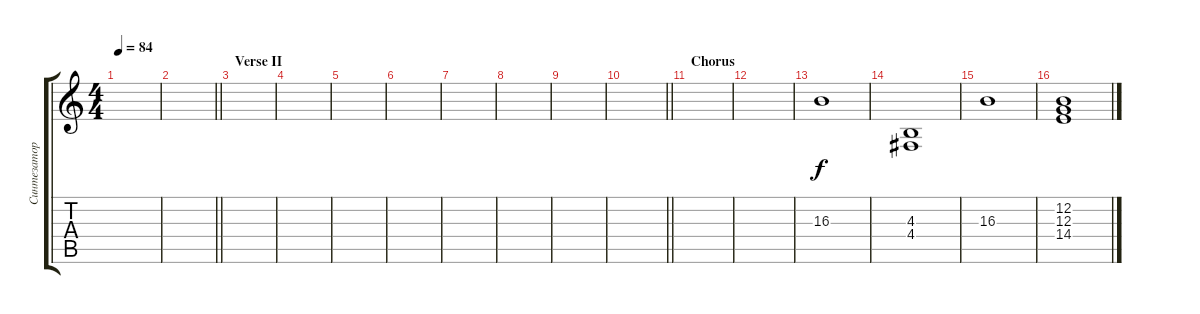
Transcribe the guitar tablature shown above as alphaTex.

\track ("Синтезатор" "Синтезатор") {instrument stringensemble2}
\staff {score tabs}
\tuning (E4 B3 G3 D3 A2 E2) {hide}
\ts (4 4)
\tempo 84
\clef g2
\ks c
|
\barLineRight lightlight
|
\section ("" "Verse II")
|
|
|
|
|
|
|
\barLineRight lightlight
|
\section ("" "Chorus")
|
|
16.3.1 |
(4.3 4.4).1 |
16.3.1 |
(12.2 12.3 14.4).1
